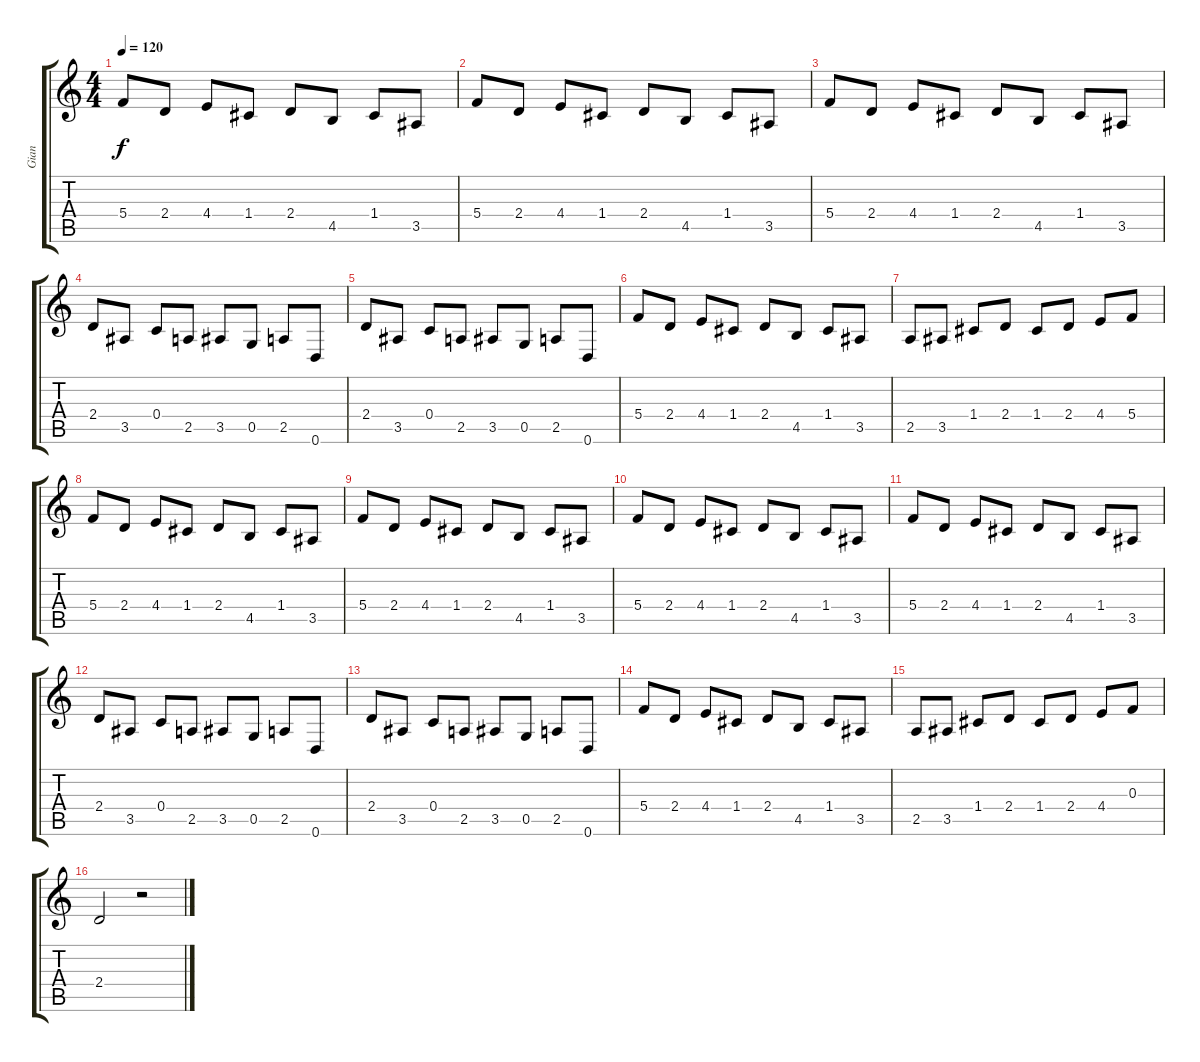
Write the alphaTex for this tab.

\track ("Gian" "Gian") {instrument overdrivenguitar}
\staff {score tabs}
\tuning (D4 A3 F3 C3 G2 D2) {hide}
\ts (4 4)
\tempo 120
\clef g2
\ks c
5.4.8{dy f} 2.4.8 4.4.8 1.4.8 2.4.8 4.5.8 1.4.8 3.5.8 |
5.4.8 2.4.8 4.4.8 1.4.8 2.4.8 4.5.8 1.4.8 3.5.8 |
5.4.8 2.4.8 4.4.8 1.4.8 2.4.8 4.5.8 1.4.8 3.5.8 |
2.4.8 3.5.8 0.4.8 2.5.8 3.5.8 0.5.8 2.5.8 0.6.8 |
2.4.8 3.5.8 0.4.8 2.5.8 3.5.8 0.5.8 2.5.8 0.6.8 |
5.4.8 2.4.8 4.4.8 1.4.8 2.4.8 4.5.8 1.4.8 3.5.8 |
2.5.8 3.5.8 1.4.8 2.4.8 1.4.8 2.4.8 4.4.8 5.4.8 |
5.4.8{balance 3} 2.4.8 4.4.8 1.4.8 2.4.8 4.5.8 1.4.8 3.5.8 |
5.4.8 2.4.8 4.4.8 1.4.8 2.4.8 4.5.8 1.4.8 3.5.8 |
5.4.8 2.4.8 4.4.8 1.4.8 2.4.8 4.5.8 1.4.8 3.5.8 |
5.4.8 2.4.8 4.4.8 1.4.8 2.4.8 4.5.8 1.4.8 3.5.8 |
2.4.8 3.5.8 0.4.8 2.5.8 3.5.8 0.5.8 2.5.8 0.6.8 |
2.4.8 3.5.8 0.4.8 2.5.8 3.5.8 0.5.8 2.5.8 0.6.8 |
5.4.8 2.4.8 4.4.8 1.4.8 2.4.8 4.5.8 1.4.8 3.5.8 |
2.5.8 3.5.8 1.4.8 2.4.8 1.4.8 2.4.8 4.4.8 0.3.8 |
2.4.2 r.2
